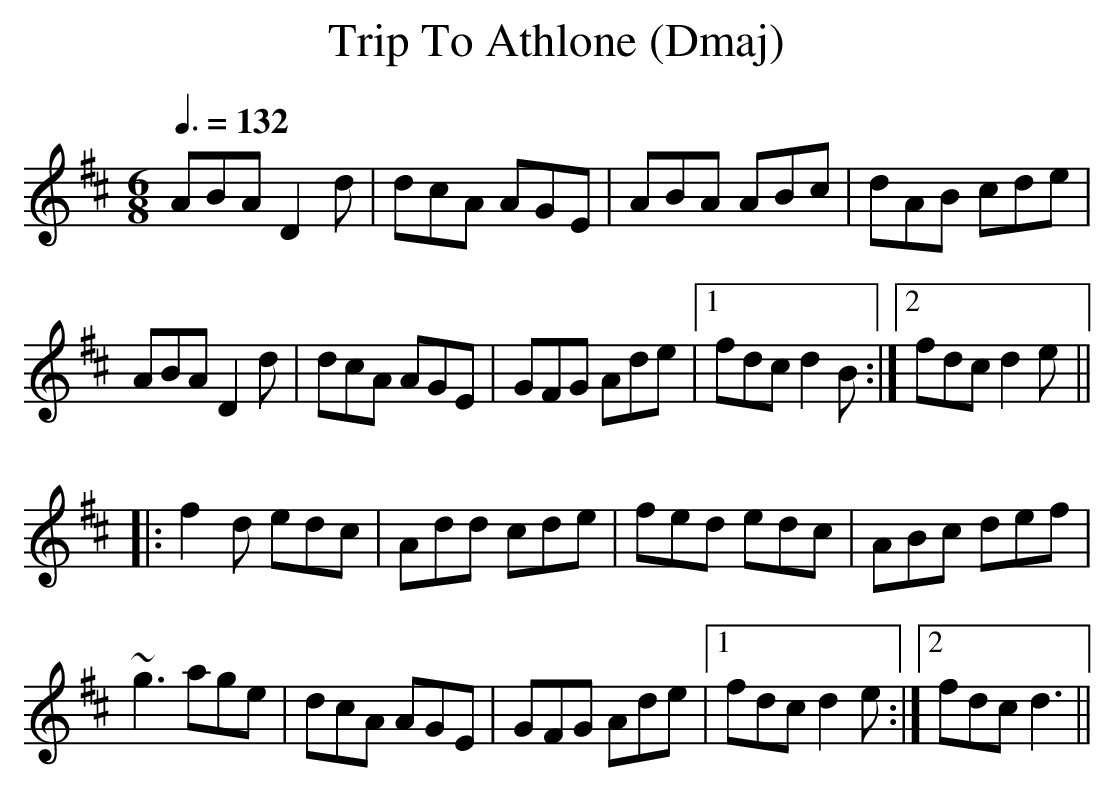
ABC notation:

X:1
T:Trip To Athlone (Dmaj)
Q:3/8=132
M:6/8
L:1/8
K:Dmaj
ABA D2d|dcA AGE|ABA ABc|dAB cde|
ABA D2d|dcA AGE|GFG Ade|1fdc d2B:|2 fdc d2e||
|:f2d edc|Add cde|fed edc|ABc def|
~g3 age|dcA AGE|GFG Ade|1 fdc d2e:|2 fdc d3||
